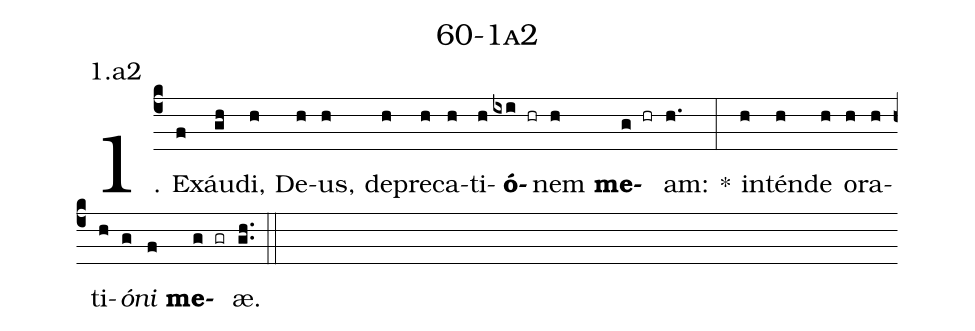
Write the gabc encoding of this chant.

name: 60-1a2;
annotation: 1.a2;
%%
(c4)1. Ex(f)áu(gh)di,(h) De(h)us,(h) de(h)pre(h)ca(h)ti(h)<b>ó</b>(ixi hr)nem(h) <b>me</b>(g hr)am:(h.) *(:) in(h)tén(h)de(h) o(h)ra(h)ti(h)<i>ó</i>(g)<i>ni</i>(f) <b>me</b>(g gr)æ.(gh..) (::)
